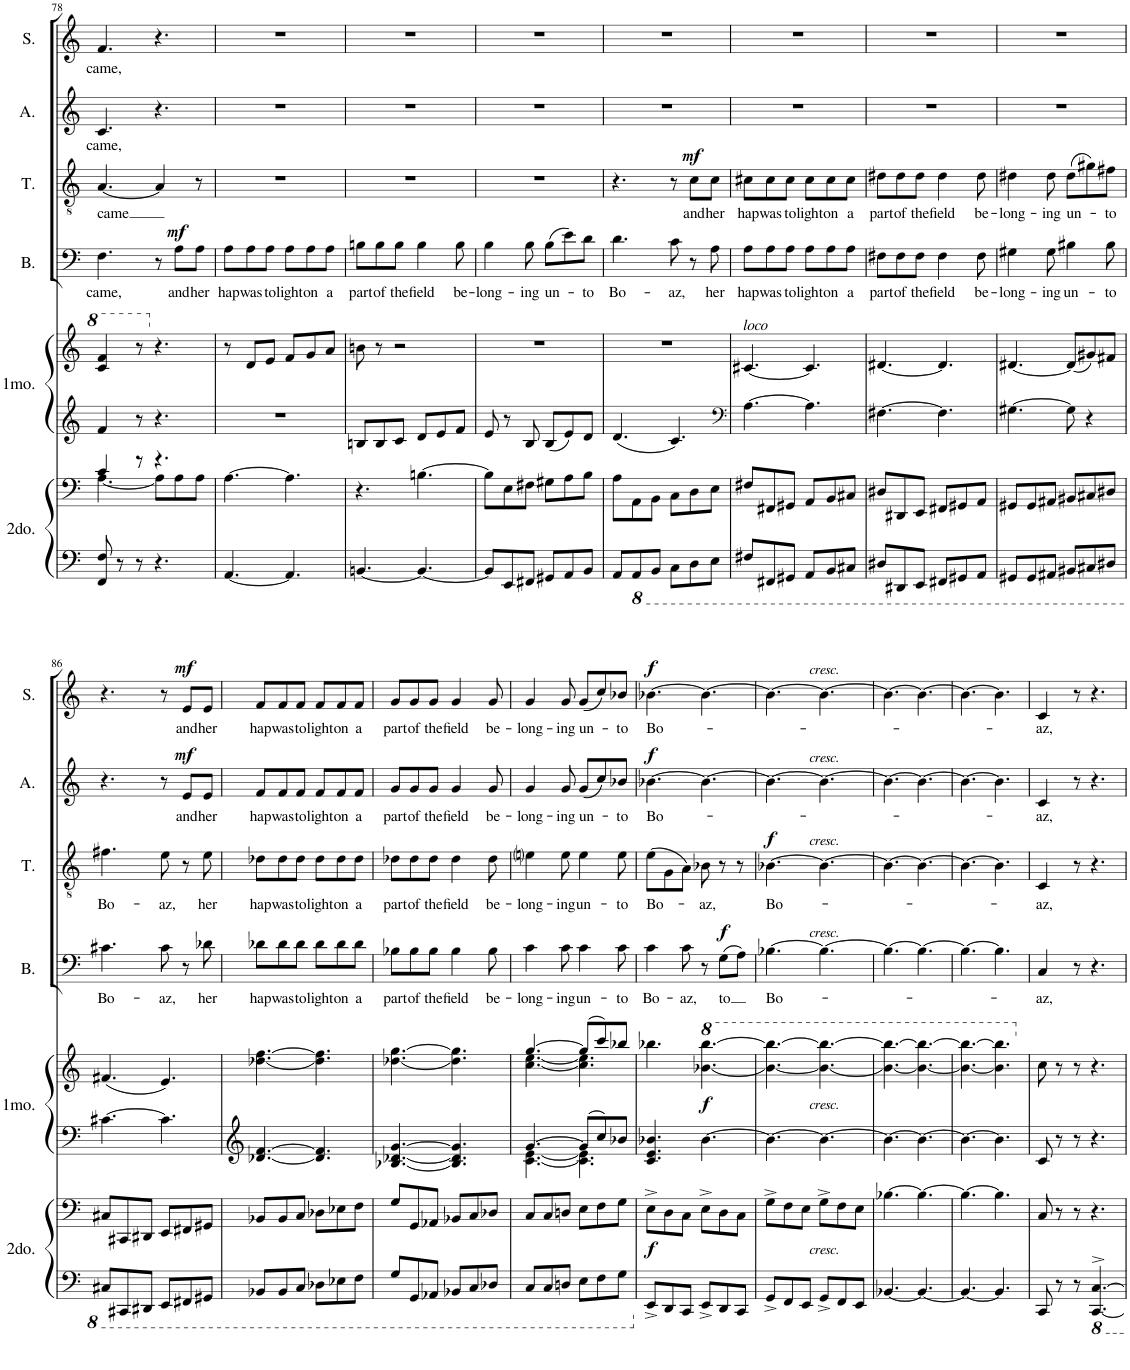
**kern	**kern	**dynam	**kern	**kern	**dynam	**kern	**text	**dynam	**kern	**text	**dynam	**kern	**text	**dynam	**kern	**text	**dynam
*part6	*part6	*part6	*part5	*part5	*part5	*part4	*part4	*part4	*part3	*part3	*part3	*part2	*part2	*part2	*part1	*part1	*part1
*staff8	*staff7	*staff7/8	*staff6	*staff5	*staff5/6	*staff4	*staff4	*staff4	*staff3	*staff3	*staff3	*staff2	*staff2	*staff2	*staff1	*staff1	*staff1
*I"Secundo	*	*	*I"Primo	*	*	*I"Bass	*	*	*I"Tenor	*	*	*I"Alto	*	*	*I"Soprano	*	*
*	*	*	*	*	*	*I'B.	*	*	*I'T.	*	*	*I'A.	*	*	*I'S.	*	*
!!LO:PB:g=z
*clefF4	*clefG2	*	*clefG2	*clefG2	*	*clefF4	*	*	*clefGv2	*	*	*clefG2	*	*	*clefG2	*	*
*k[]	*k[]	*	*k[]	*k[]	*	*k[]	*	*	*k[]	*	*	*k[]	*	*	*k[]	*	*
*M6/8	*M6/8	*	*M6/8	*M6/8	*	*M6/8	*	*	*M6/8	*	*	*M6/8	*	*	*M6/8	*	*
=78	=78	=78	=78	=78	=78	=78	=78	=78	=78	=78	=78	=78	=78	=78	=78	=78	=78
*	*^	*	*	*	*	*	*	*	*	*	*	*	*	*	*	*	*
!	!	!	!	!	!	!	!	!LO:LY:b	!	!	!LO:LY:b	!	!	!LO:LY:b	!	!	!LO:LY:b	!
8FF/ 8F/	4c/	[<4.A\	.	4f/	4cc/ 4ff/	.	4.F\	came,	.	[4.A/	came	.	4.c/	came,	.	4.f/	came,	.
8r	.	.	.	.	.	.	.	.	.	.	.	.	.	.	.	.	.	.
8r	8r	.	.	8r	8r	.	.	.	.	.	.	.	.	.	.	.	.	.
4.r	4.r	8A\L]	.	4.r	4.r	.	8r	.	.	4A/]	.	.	4.r	.	.	4.r	.	.
!	!	!	!	!	!	!	!	!LO:LY:b	!LO:DY:a	!	!	!	!	!	!	!	!	!
.	.	8A\	.	.	.	.	8A\L	and	mf	.	.	.	.	.	.	.	.	.
!	!	!	!	!	!	!	!	!LO:LY:b	!	!	!	!	!	!	!	!	!	!
.	.	8A\J	.	.	.	.	8A\J	her	.	8r	.	.	.	.	.	.	.	.
=79	=79	=79	=79	=79	=79	=79	=79	=79	=79	=79	=79	=79	=79	=79	=79	=79	=79	=79
!	!	!	!	!	!	!	!	!LO:LY:b	!	!	!	!	!	!	!	!	!	!
*	*v	*v	*	*	*	*	*	*	*	*	*	*	*	*	*	*	*	*
[4.AA/	[4.A\	.	2.r	8r	.	8A\L	hap	.	2.r	.	.	2.r	.	.	2.r	.	.
!	!	!	!	!	!	!	!LO:LY:b	!	!	!	!	!	!	!	!	!	!
.	.	.	.	8d/L	.	8A\	was	.	.	.	.	.	.	.	.	.	.
!	!	!	!	!	!	!	!LO:LY:b	!	!	!	!	!	!	!	!	!	!
.	.	.	.	8e/J	.	8A\J	to	.	.	.	.	.	.	.	.	.	.
!	!	!	!	!	!	!	!LO:LY:b	!	!	!	!	!	!	!	!	!	!
4.AA/]	4.A\]	.	.	8f/L	.	8A\L	light	.	.	.	.	.	.	.	.	.	.
!	!	!	!	!	!	!	!LO:LY:b	!	!	!	!	!	!	!	!	!	!
.	.	.	.	8g/	.	8A\	on	.	.	.	.	.	.	.	.	.	.
!	!	!	!	!	!	!	!LO:LY:b	!	!	!	!	!	!	!	!	!	!
.	.	.	.	8a/J	.	8A\J	a	.	.	.	.	.	.	.	.	.	.
=80	=80	=80	=80	=80	=80	=80	=80	=80	=80	=80	=80	=80	=80	=80	=80	=80	=80
!	!	!	!	!	!	!	!LO:LY:b	!	!	!	!	!	!	!	!	!	!
[4.BBn/	4.r	.	8Bn/L	8bn\	.	8Bn\L	part	.	2.r	.	.	2.r	.	.	2.r	.	.
!	!	!	!	!	!	!	!LO:LY:b	!	!	!	!	!	!	!	!	!	!
.	.	.	8B/	8r	.	8B\	of	.	.	.	.	.	.	.	.	.	.
!	!	!	!	!	!	!	!LO:LY:b	!	!	!	!	!	!	!	!	!	!
.	.	.	8c/J	2r	.	8B\J	the	.	.	.	.	.	.	.	.	.	.
!	!	!	!	!	!	!	!LO:LY:b	!	!	!	!	!	!	!	!	!	!
4.BB/_	[4.Bn\	.	8d/L	.	.	4B\	field	.	.	.	.	.	.	.	.	.	.
.	.	.	8e/	.	.	.	.	.	.	.	.	.	.	.	.	.	.
!	!	!	!	!	!	!	!LO:LY:b	!	!	!	!	!	!	!	!	!	!
.	.	.	8f/J	.	.	8B\	be-	.	.	.	.	.	.	.	.	.	.
=81	=81	=81	=81	=81	=81	=81	=81	=81	=81	=81	=81	=81	=81	=81	=81	=81	=81
!	!	!	!	!	!	!	!LO:LY:b	!	!	!	!	!	!	!	!	!	!
8BB/L]	8B\L]	.	8e/	2.r	.	4B\	-long-	.	2.r	.	.	2.r	.	.	2.r	.	.
8EE/	8E\	.	8r	.	.	.	.	.	.	.	.	.	.	.	.	.	.
!	!	!	!	!	!	!	!LO:LY:b	!	!	!	!	!	!	!	!	!	!
8FF#X/J	8F#X\J	.	8B/	.	.	8B\	-ing	.	.	.	.	.	.	.	.	.	.
!	!	!	!	!	!	!	!LO:LY:b	!	!	!	!	!	!	!	!	!	!
8GG#X/L	8G#X\L	.	8B/L	.	.	(8B\L	un-	.	.	.	.	.	.	.	.	.	.
8AA/	8A\	.	8e/	.	.	8e\)	.	.	.	.	.	.	.	.	.	.	.
!	!	!	!	!	!	!	!LO:LY:b	!	!	!	!	!	!	!	!	!	!
8BB/J	8B\J	.	8d/J	.	.	8d\J	-to	.	.	.	.	.	.	.	.	.	.
=82	=82	=82	=82	=82	=82	=82	=82	=82	=82	=82	=82	=82	=82	=82	=82	=82	=82
!	!	!	!	!	!	!	!LO:LY:b	!	!	!	!	!	!	!	!	!	!
8AA/L	8A\L	.	4.d/	2.r	.	4.d\	Bo-	.	4.r	.	.	2.r	.	.	2.r	.	.
*8ba	*	*	*	*	*	*	*	*	*	*	*	*	*	*	*	*	*
8AAA/	8AA\	.	.	.	.	.	.	.	.	.	.	.	.	.	.	.	.
8BBB/J	8BB\J	.	.	.	.	.	.	.	.	.	.	.	.	.	.	.	.
!	!	!	!	!	!	!	!LO:LY:b	!	!	!	!	!	!	!	!	!	!
8CC\L	8C\L	.	4.c/	.	.	8c\	-az,	.	8r	.	.	.	.	.	.	.	.
!	!	!	!	!	!	!	!	!	!	!LO:LY:b	!LO:DY:a	!	!	!	!	!	!
8DD\	8D\	.	.	.	.	8r	.	.	8c\L	and	mf	.	.	.	.	.	.
!	!	!	!	!	!	!	!LO:LY:b	!	!	!LO:LY:b	!	!	!	!	!	!	!
8EE\J	8E\J	.	.	.	.	8A\	her	.	8c\J	her	.	.	.	.	.	.	.
=83	=83	=83	=83	=83	=83	=83	=83	=83	=83	=83	=83	=83	=83	=83	=83	=83	=83
*	*	*	*clefF4	*	*	*	*	*	*	*	*	*	*	*	*	*	*
!	!	!	!	!LO:TX:a:i:t=loco	!	!	!	!	!	!	!	!	!	!	!	!	!
!	!	!	!	!	!	!	!LO:LY:b	!	!	!LO:LY:b	!	!	!	!	!	!	!
8FF#X/L	8F#X/L	.	[4.A\	[4.c#X/	.	8A\L	hap	.	8c#X\L	hap	.	2.r	.	.	2.r	.	.
!	!	!	!	!	!	!	!LO:LY:b	!	!	!LO:LY:b	!	!	!	!	!	!	!
8FFF#X/	8FF#X/	.	.	.	.	8A\	was	.	8c#\	was	.	.	.	.	.	.	.
!	!	!	!	!	!	!	!LO:LY:b	!	!	!LO:LY:b	!	!	!	!	!	!	!
8GGG#X/J	8GG#X/J	.	.	.	.	8A\J	to	.	8c#\J	to	.	.	.	.	.	.	.
!	!	!	!	!	!	!	!LO:LY:b	!	!	!LO:LY:b	!	!	!	!	!	!	!
8AAA/L	8AA/L	.	4.A\]	4.c#/]	.	8A\L	light	.	8c#\L	light	.	.	.	.	.	.	.
!	!	!	!	!	!	!	!LO:LY:b	!	!	!LO:LY:b	!	!	!	!	!	!	!
8BBB/	8BB/	.	.	.	.	8A\	on	.	8c#\	on	.	.	.	.	.	.	.
!	!	!	!	!	!	!	!LO:LY:b	!	!	!LO:LY:b	!	!	!	!	!	!	!
8CC#X/J	8C#X/J	.	.	.	.	8A\J	a	.	8c#\J	a	.	.	.	.	.	.	.
=84	=84	=84	=84	=84	=84	=84	=84	=84	=84	=84	=84	=84	=84	=84	=84	=84	=84
!	!	!	!	!	!	!	!LO:LY:b	!	!	!LO:LY:b	!	!	!	!	!	!	!
8DD#X/L	8D#X/L	.	[4.F#X\	[4.d#X/	.	8F#X\L	part	.	8d#X\L	part	.	2.r	.	.	2.r	.	.
!	!	!	!	!	!	!	!LO:LY:b	!	!	!LO:LY:b	!	!	!	!	!	!	!
8DDD#X/	8DD#X/	.	.	.	.	8F#\	of	.	8d#\	of	.	.	.	.	.	.	.
!	!	!	!	!	!	!	!LO:LY:b	!	!	!LO:LY:b	!	!	!	!	!	!	!
8EEE/J	8EE/J	.	.	.	.	8F#\J	the	.	8d#\J	the	.	.	.	.	.	.	.
!	!	!	!	!	!	!	!LO:LY:b	!	!	!LO:LY:b	!	!	!	!	!	!	!
8FFF#X/L	8FF#X/L	.	4.F#\]	4.d#/]	.	4F#\	field	.	4d#\	field	.	.	.	.	.	.	.
8GGG#X/	8GG#X/	.	.	.	.	.	.	.	.	.	.	.	.	.	.	.	.
!	!	!	!	!	!	!	!LO:LY:b	!	!	!LO:LY:b	!	!	!	!	!	!	!
8AAA/J	8AA/J	.	.	.	.	8F#\	be-	.	8d#\	be-	.	.	.	.	.	.	.
=85	=85	=85	=85	=85	=85	=85	=85	=85	=85	=85	=85	=85	=85	=85	=85	=85	=85
!	!	!	!	!	!	!	!LO:LY:b	!	!	!LO:LY:b	!	!	!	!	!	!	!
8GGG#X/L	8GG#X/L	.	[4.G#X\	[4.d#X/	.	4G#X\	-long-	.	4d#X\	-long-	.	2.r	.	.	2.r	.	.
8GGG#/	8GG#/	.	.	.	.	.	.	.	.	.	.	.	.	.	.	.	.
!	!	!	!	!	!	!	!LO:LY:b	!	!	!LO:LY:b	!	!	!	!	!	!	!
8AAA#X/J	8AA#X/J	.	.	.	.	8G#\	-ing	.	8d#\	-ing	.	.	.	.	.	.	.
!	!	!	!	!	!	!	!LO:LY:b	!	!	!LO:LY:b	!	!	!	!	!	!	!
8BBB#X/L	8BB#X/L	.	8G#\]	(8d#/L]	.	4B#X\	un-	.	(8d#\L	un-	.	.	.	.	.	.	.
8CC#X/	8C#X/	.	4r	8g#X/)	.	.	.	.	8g#X\)	.	.	.	.	.	.	.	.
!	!	!	!	!	!	!	!LO:LY:b	!	!	!LO:LY:b	!	!	!	!	!	!	!
8DD#X/J	8D#X/J	.	.	8f#X/J	.	8B#\	-to	.	8f#X\J	-to	.	.	.	.	.	.	.
!!LO:LB:g=z
=86	=86	=86	=86	=86	=86	=86	=86	=86	=86	=86	=86	=86	=86	=86	=86	=86	=86
!	!	!	!	!	!	!	!LO:LY:b	!	!	!LO:LY:b	!	!	!	!	!	!	!
8CC#X/L	8C#X/L	.	[4.c#X\	(4.f#X/	.	4.c#X\	Bo-	.	4.f#X\	Bo-	.	4.r	.	.	4.r	.	.
8CCC#X/	8CC#X/	.	.	.	.	.	.	.	.	.	.	.	.	.	.	.	.
8DDD#X/J	8DD#X/J	.	.	.	.	.	.	.	.	.	.	.	.	.	.	.	.
!	!	!	!	!	!	!	!LO:LY:b	!	!	!LO:LY:b	!	!	!	!	!	!	!
8EEE/L	8EE/L	.	4.c#\]	4.e/)	.	8c#\	-az,	.	8e\	-az,	.	8r	.	.	8r	.	.
!	!	!	!	!	!	!	!	!	!	!	!	!	!LO:LY:b	!LO:DY:a	!	!LO:LY:b	!LO:DY:a
8FFF#X/	8FF#X/	.	.	.	.	8r	.	.	8r	.	.	8e/L	and	mf	8e/L	and	mf
!	!	!	!	!	!	!	!LO:LY:b	!	!	!LO:LY:b	!	!	!LO:LY:b	!	!	!LO:LY:b	!
8GGG#X/J	8GG#X/J	.	.	.	.	8d-X\	her	.	8e\	her	.	8e/J	her	.	8e/J	her	.
=87	=87	=87	=87	=87	=87	=87	=87	=87	=87	=87	=87	=87	=87	=87	=87	=87	=87
!	!	!	!	!	!	!	!LO:LY:b	!	!	!LO:LY:b	!	!	!LO:LY:b	!	!	!LO:LY:b	!
8BBB-X/L	8BB-X/L	.	[4.d-X/ [4.f/	[4.dd-X\ [4.ff\	.	8d-X\L	hap	.	8d-X\L	hap	.	8f/L	hap	.	8f/L	hap	.
!	!	!	!	!	!	!	!LO:LY:b	!	!	!LO:LY:b	!	!	!LO:LY:b	!	!	!LO:LY:b	!
8BBB-/	8BB-/	.	.	.	.	8d-\	was	.	8d-\	was	.	8f/	was	.	8f/	was	.
!	!	!	!	!	!	!	!LO:LY:b	!	!	!LO:LY:b	!	!	!LO:LY:b	!	!	!LO:LY:b	!
8CC/J	8C/J	.	.	.	.	8d-\J	to	.	8d-\J	to	.	8f/J	to	.	8f/J	to	.
!	!	!	!	!	!	!	!LO:LY:b	!	!	!LO:LY:b	!	!	!LO:LY:b	!	!	!LO:LY:b	!
8DD-X\L	8D-X\L	.	4.d-/] 4.f/]	4.dd-\] 4.ff\]	.	8d-\L	light	.	8d-\L	light	.	8f/L	light	.	8f/L	light	.
!	!	!	!	!	!	!	!LO:LY:b	!	!	!LO:LY:b	!	!	!LO:LY:b	!	!	!LO:LY:b	!
8EE-X\	8E-X\	.	.	.	.	8d-\	on	.	8d-\	on	.	8f/	on	.	8f/	on	.
!	!	!	!	!	!	!	!LO:LY:b	!	!	!LO:LY:b	!	!	!LO:LY:b	!	!	!LO:LY:b	!
8FF\J	8F\J	.	.	.	.	8d-\J	a	.	8d-\J	a	.	8f/J	a	.	8f/J	a	.
=88	=88	=88	=88	=88	=88	=88	=88	=88	=88	=88	=88	=88	=88	=88	=88	=88	=88
!	!	!	!	!	!	!	!LO:LY:b	!	!	!LO:LY:b	!	!	!LO:LY:b	!	!	!LO:LY:b	!
8GG/L	8G/L	.	[4.B-X/ [4.d-X/ [4.g/	[4.dd-X\ [4.gg\	.	8B-X\L	part	.	8d-X\L	part	.	8g/L	part	.	8g/L	part	.
!	!	!	!	!	!	!	!LO:LY:b	!	!	!LO:LY:b	!	!	!LO:LY:b	!	!	!LO:LY:b	!
8GGG/	8GG/	.	.	.	.	8B-\	of	.	8d-\	of	.	8g/	of	.	8g/	of	.
!	!	!	!	!	!	!	!LO:LY:b	!	!	!LO:LY:b	!	!	!LO:LY:b	!	!	!LO:LY:b	!
8AAA-X/J	8AA-X/J	.	.	.	.	8B-\J	the	.	8d-\J	the	.	8g/J	the	.	8g/J	the	.
!	!	!	!	!	!	!	!LO:LY:b	!	!	!LO:LY:b	!	!	!LO:LY:b	!	!	!LO:LY:b	!
8BBB-X/L	8BB-X/L	.	4.B-/] 4.d-/] 4.g/]	4.dd-\] 4.gg\]	.	4B-\	field	.	4d-\	field	.	4g/	field	.	4g/	field	.
8CC/	8C/	.	.	.	.	.	.	.	.	.	.	.	.	.	.	.	.
!	!	!	!	!	!	!	!LO:LY:b	!	!	!LO:LY:b	!	!	!LO:LY:b	!	!	!LO:LY:b	!
8DD-X/J	8D-X/J	.	.	.	.	8B-\	be-	.	8d-\	be-	.	8g/	be-	.	8g/	be-	.
=89	=89	=89	=89	=89	=89	=89	=89	=89	=89	=89	=89	=89	=89	=89	=89	=89	=89
*	*	*	*^	*^	*	*	*	*	*	*	*	*	*	*	*	*	*
!	!	!	!	!	!	!	!	!	!LO:LY:b	!	!	!LO:LY:b	!	!	!LO:LY:b	!	!	!LO:LY:b	!
8CC/L	8C/L	.	[4.g/	[4.c\ [4.e\	[4.gg/	[4.cc\ [4.ee\	.	4c\	-long-	.	4eni\	-long-	.	4g/	-long-	.	4g/	-long-	.
8CC/	8C/	.	.	.	.	.	.	.	.	.	.	.	.	.	.	.	.	.	.
!	!	!	!	!	!	!	!	!	!LO:LY:b	!	!	!LO:LY:b	!	!	!LO:LY:b	!	!	!LO:LY:b	!
8DDn/J	8Dn/J	.	.	.	.	.	.	8c\	-ing	.	8e\	-ing	.	8g/	-ing	.	8g/	-ing	.
!	!	!	!	!	!	!	!	!	!LO:LY:b	!	!	!LO:LY:b	!	!	!LO:LY:b	!	!	!LO:LY:b	!
8EE\L	8E\L	.	8g/L]	4.c\] 4.e\]	(8gg/L]	4.cc\] 4.ee\]	.	4c\	un-	.	4e\	un-	.	(8g/L	un-	.	(8g/L	un-	.
8FF\	8F\	.	8cc/	.	8ccc/)	.	.	.	.	.	.	.	.	8cc/)	.	.	8cc/)	.	.
!	!	!	!	!	!	!	!	!	!LO:LY:b	!	!	!LO:LY:b	!	!	!LO:LY:b	!	!	!LO:LY:b	!
8GG\J	8G\J	.	8b-X/J	.	8bb-X/J	.	.	8c\	-to	.	8e\	-to	.	8b-X/J	-to	.	8b-X/J	-to	.
*	*	*	*v	*v	*	*	*	*	*	*	*	*	*	*	*	*	*	*	*
*	*	*	*	*v	*v	*	*	*	*	*	*	*	*	*	*	*	*	*
=90	=90	=90	=90	=90	=90	=90	=90	=90	=90	=90	=90	=90	=90	=90	=90	=90	=90
*X8ba	*	*	*	*	*	*	*	*	*	*	*	*	*	*	*	*	*
!	!	!LO:DY:b	!	!	!	!	!LO:LY:b	!	!	!LO:LY:b	!	!	!LO:LY:b	!LO:DY:a	!	!LO:LY:b	!LO:DY:a
8EE^/L	8E^\L	f	4.c/ 4.e/ 4.b-X/	4.bb-X\	.	4c\	Bo-	.	(8e\L	Bo-	.	[4.b-X\	Bo-	f	[4.b-X\	Bo-	f
8DD/	8D\	.	.	.	.	.	.	.	8G\	.	.	.	.	.	.	.	.
!	!	!	!	!	!	!	!LO:LY:b	!	!	!	!	!	!	!	!	!	!
8CC/J	8C\J	.	.	.	.	8c\	-az,	.	8A\J)	.	.	.	.	.	.	.	.
*	*	*	*	*8va	*	*	*	*	*	*	*	*	*	*	*	*	*
!	!	!	!	!	!LO:DY:b	!	!	!	!	!LO:LY:b	!	!	!	!	!	!	!
8EE^/L	8E^\L	.	[4.b-\	[4.bb-X\ [4.bbb-\	f	8r	.	.	8B-X\	-az,	.	4.b-\_	.	.	4.b-\_	.	.
!	!	!	!	!	!	!	!LO:LY:b	!LO:DY:a	!	!	!	!	!	!	!	!	!
8DD/	8D\	.	.	.	.	(8G\L	to	f	8r	.	.	.	.	.	.	.	.
8CC/J	8C\J	.	.	.	.	8A\J)	.	.	8r	.	.	.	.	.	.	.	.
=91	=91	=91	=91	=91	=91	=91	=91	=91	=91	=91	=91	=91	=91	=91	=91	=91	=91
!	!	!	!	!	!	!	!LO:LY:b	!	!	!LO:LY:b	!LO:DY:a	!	!	!	!	!	!
8GG^/L	8G^\L	.	4.b-\_	4.bb-\_ 4.bbb-\_	.	[4.B-X\	Bo-	.	[4.B-X\	Bo-	f	4.b-\_	.	.	4.b-\_	.	.
8FF/	8F\	.	.	.	.	.	.	.	.	.	.	.	.	.	.	.	.
8EE/J	8E\J	.	.	.	.	.	.	.	.	.	.	.	.	.	.	.	.
!	!	!LO:DY:a=2	!	!	!LO:DY:b	!	!	!LO:DY:a	!	!	!LO:DY:a	!	!	!LO:DY:a	!	!	!LO:DY:a
8GG^/L	8G^\L	other-dynamics	4.b-\_	4.bb-\_ 4.bbb-\_	other-dynamics	4.B-\_	.	other-dynamics	4.B-\_	.	other-dynamics	4.b-\_	.	other-dynamics	4.b-\_	.	other-dynamics
8FF/	8F\	.	.	.	.	.	.	.	.	.	.	.	.	.	.	.	.
8EE/J	8E\J	.	.	.	.	.	.	.	.	.	.	.	.	.	.	.	.
=92	=92	=92	=92	=92	=92	=92	=92	=92	=92	=92	=92	=92	=92	=92	=92	=92	=92
[4.BB-X/	[4.B-X\	.	4.b-\_	4.bb-\_ 4.bbb-\_	.	4.B-\_	.	.	4.B-\_	.	.	4.b-\_	.	.	4.b-\_	.	.
4.BB-/_	4.B-\_	.	4.b-\_	4.bb-\_ 4.bbb-\_	.	4.B-\_	.	.	4.B-\_	.	.	4.b-\_	.	.	4.b-\_	.	.
=93	=93	=93	=93	=93	=93	=93	=93	=93	=93	=93	=93	=93	=93	=93	=93	=93	=93
4.BB-/_	4.B-\_	.	4.b-\_	4.bb-\_ 4.bbb-\_	.	4.B-\_	.	.	4.B-\_	.	.	4.b-\_	.	.	4.b-\_	.	.
4.BB-/]	4.B-\]	.	4.b-\]	4.bb-\] 4.bbb-\]	.	4.B-\]	.	.	4.B-\]	.	.	4.b-\]	.	.	4.b-\]	.	.
=94	=94	=94	=94	=94	=94	=94	=94	=94	=94	=94	=94	=94	=94	=94	=94	=94	=94
*	*	*	*	*X8va	*	*	*	*	*	*	*	*	*	*	*	*	*
!	!	!	!	!	!	!	!LO:LY:b	!	!	!LO:LY:b	!	!	!LO:LY:b	!	!	!LO:LY:b	!
8CC/	8C/	.	8c/	8cc\	.	4C/	-az,	.	4C/	-az,	.	4c/	-az,	.	4c/	-az,	.
8r	8r	.	8r	8r	.	.	.	.	.	.	.	.	.	.	.	.	.
8r	8r	.	8r	8r	.	8r	.	.	8r	.	.	8r	.	.	8r	.	.
[4.CCC/^> [4.CC/^>	4.r	.	4.r	4.r	.	4.r	.	.	4.r	.	.	4.r	.	.	4.r	.	.
=	=	=	=	=	=	=	=	=	=	=	=	=	=	=	=	=	=
*-	*-	*-	*-	*-	*-	*-	*-	*-	*-	*-	*-	*-	*-	*-	*-	*-	*-
